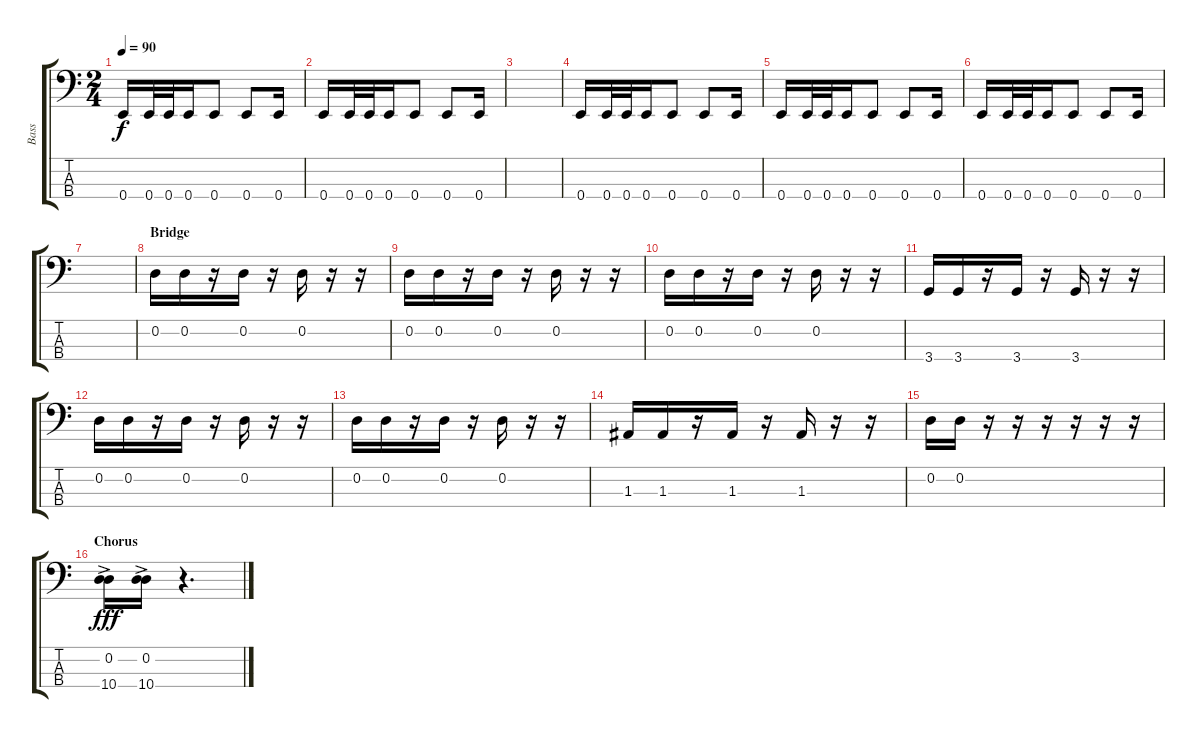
\track ("Bass" "Bass") {instrument electricbasspick}
\staff {score tabs}
\tuning (G2 D2 A1 E1) {hide}
\ts (2 4)
\tempo 90
\clef f4
\ks c
0.4.16{dy f} 0.4.32 0.4.32 0.4.16 0.4.8 0.4.8 0.4.16 |
0.4.16 0.4.32 0.4.32 0.4.16 0.4.8 0.4.8 0.4.16 |
|
0.4.16 0.4.32 0.4.32 0.4.16 0.4.8 0.4.8 0.4.16 |
0.4.16 0.4.32 0.4.32 0.4.16 0.4.8 0.4.8 0.4.16 |
0.4.16 0.4.32 0.4.32 0.4.16 0.4.8 0.4.8 0.4.16 |
|
\section ("" "Bridge")
0.2.16 0.2.16 r.16 0.2.16 r.16 0.2.16 r.16 r.16 |
0.2.16 0.2.16 r.16 0.2.16 r.16 0.2.16 r.16 r.16 |
0.2.16 0.2.16 r.16 0.2.16 r.16 0.2.16 r.16 r.16 |
3.4.16 3.4.16 r.16 3.4.16 r.16 3.4.16 r.16 r.16 |
0.2.16 0.2.16 r.16 0.2.16 r.16 0.2.16 r.16 r.16 |
0.2.16 0.2.16 r.16 0.2.16 r.16 0.2.16 r.16 r.16 |
1.3.16 1.3.16 r.16 1.3.16 r.16 1.3.16 r.16 r.16 |
0.2.16 0.2.16 r.16 r.16 r.16 r.16 r.16 r.16 |
\section ("" "Chorus")
(0.2{ac} 10.4{ac}).16{dy fff} (0.2{ac} 10.4{ac}).16 r.4{d}
